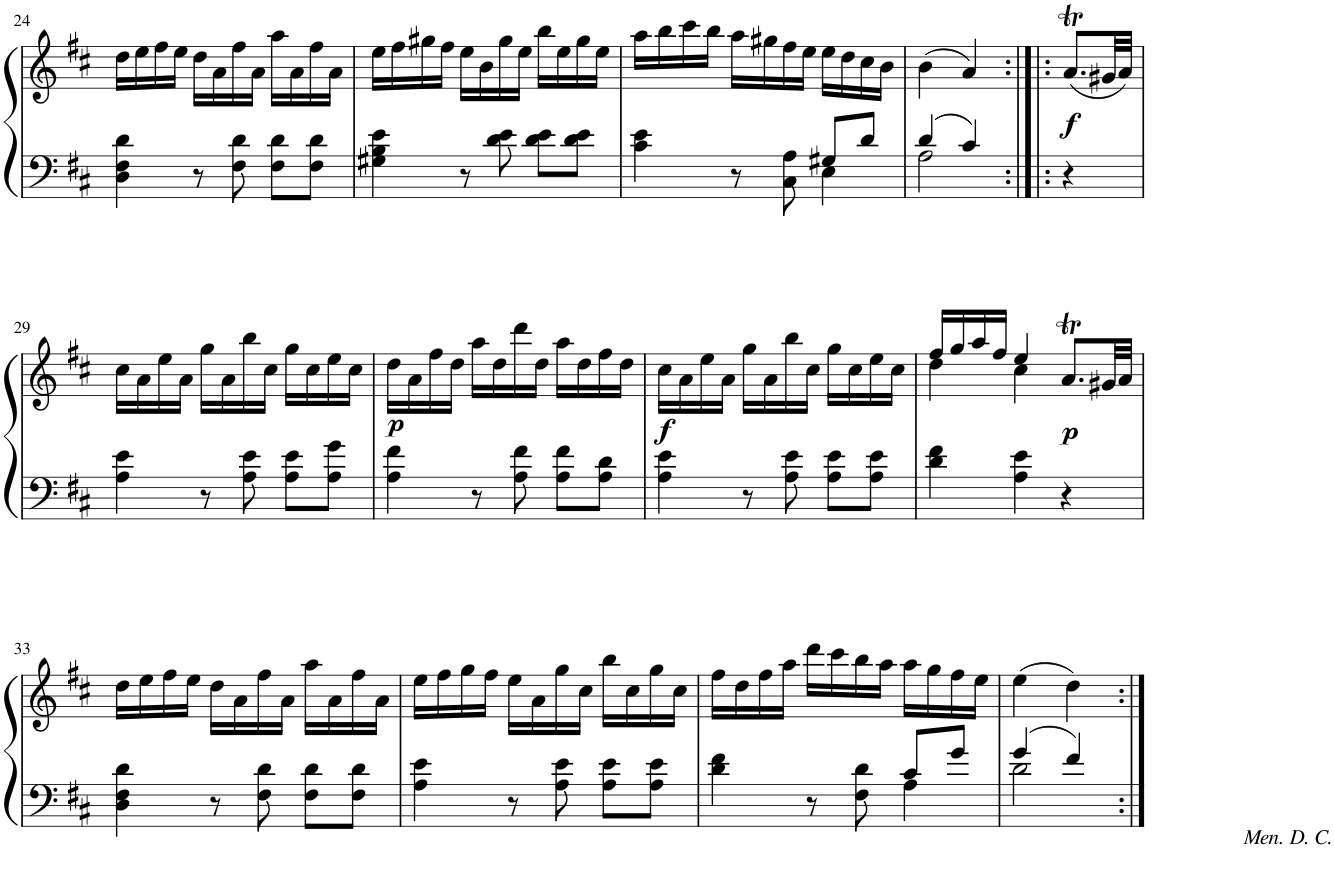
**kern	**kern	**dynam
*part1	*part1	*part1
*staff2	*staff1	*staff1/2
*I"Piano	*	*
*I'Pno.	*	*
!!LO:PB:g=z
*clefF4	*clefG2	*
*k[f#c#]	*k[f#c#]	*
*M3/4	*M3/4	*
=24	=24	=24
4D\ 4F#\ 4d\	16dd\LL	.
.	16ee\	.
.	16ff#\	.
.	16ee\JJ	.
8r	16dd\LL	.
.	16a\	.
8F#\ 8d\	16ff#\	.
.	16a\JJ	.
8F#\ 8d\L	16aa\LL	.
.	16a\	.
8F#\ 8d\J	16ff#\	.
.	16a\JJ	.
=25	=25	=25
4G#X\ 4B\ 4e\	16ee\LL	.
.	16ff#\	.
.	16gg#X\	.
.	16ff#\JJ	.
8r	16ee\LL	.
.	16b\	.
8d\ 8e\	16gg#\	.
.	16ee\JJ	.
8d\ 8e\L	16bb\LL	.
.	16ee\	.
8d\ 8e\J	16gg#\	.
.	16ee\JJ	.
=26	=26	=26
*^	*	*
4c#\ 4e\	2ryy	16aa\LL	.
.	.	16bb\	.
.	.	16ccc#\	.
.	.	16bb\JJ	.
8r	.	16aa\LL	.
.	.	16gg#X\	.
8C#\ 8A\	.	16ff#\	.
.	.	16ee\JJ	.
8G#X/L	4E\	16ee\LL	.
.	.	16dd\	.
8d/J	.	16cc#\	.
.	.	16b\JJ	.
=27	=27	=27	=27
4d/	2A\	(4b\	.
4c#/	.	4a/)	.
*v	*v	*	*
=28:|!|:	=28:|!|:	=28:|!|:
!	!	!LO:DY:b
4r	(8.aT/L	f
.	32g#X/LL	.
.	32a/JJJ)	.
!!LO:LB:g=z
=29	=29	=29
4A\ 4e\	16cc#\LL	.
.	16a\	.
.	16ee\	.
.	16a\JJ	.
8r	16gg\LL	.
.	16a\	.
8A\ 8e\	16bb\	.
.	16cc#\JJ	.
8A\ 8e\L	16gg\LL	.
.	16cc#\	.
8A\ 8g\J	16ee\	.
.	16cc#\JJ	.
=30	=30	=30
!	!	!LO:DY:b
4A\ 4f#\	16dd\LL	p
.	16a\	.
.	16ff#\	.
.	16dd\JJ	.
8r	16aa\LL	.
.	16dd\	.
8A\ 8f#\	16ddd\	.
.	16dd\JJ	.
8A\ 8f#\L	16aa\LL	.
.	16dd\	.
8A\ 8d\J	16ff#\	.
.	16dd\JJ	.
=31	=31	=31
!	!	!LO:DY:b
4A\ 4e\	16cc#\LL	f
.	16a\	.
.	16ee\	.
.	16a\JJ	.
8r	16gg\LL	.
.	16a\	.
8A\ 8e\	16bb\	.
.	16cc#\JJ	.
8A\ 8e\L	16gg\LL	.
.	16cc#\	.
8A\ 8e\J	16ee\	.
.	16cc#\JJ	.
=32	=32	=32
*	*^	*
4d\ 4f#\	16ff#/LL	4dd\	.
.	16gg/	.	.
.	16aa/	.	.
.	16ff#/JJ	.	.
4A\ 4e\	4ee/	4cc#\	.
!	!	!	!LO:DY:b
4r	8.aT/L	4ryy	p
.	32g#X/LL	.	.
.	32a/JJJ	.	.
*	*v	*v	*
!!LO:LB:g=z
=33	=33	=33
4D\ 4F#\ 4d\	16dd\LL	.
.	16ee\	.
.	16ff#\	.
.	16ee\JJ	.
8r	16dd\LL	.
.	16a\	.
8F#\ 8d\	16ff#\	.
.	16a\JJ	.
8F#\ 8d\L	16aa\LL	.
.	16a\	.
8F#\ 8d\J	16ff#\	.
.	16a\JJ	.
=34	=34	=34
4A\ 4e\	16ee\LL	.
.	16ff#\	.
.	16gg\	.
.	16ff#\JJ	.
8r	16ee\LL	.
.	16a\	.
8A\ 8e\	16gg\	.
.	16cc#\JJ	.
8A\ 8e\L	16bb\LL	.
.	16cc#\	.
8A\ 8e\J	16gg\	.
.	16cc#\JJ	.
=35	=35	=35
*^	*	*
4d\ 4f#\	2ryy	16ff#\LL	.
.	.	16dd\	.
.	.	16ff#\	.
.	.	16aa\JJ	.
8r	.	16ddd\LL	.
.	.	16ccc#\	.
8F#\ 8d\	.	16bb\	.
.	.	16aa\JJ	.
8c#/L	4A\	16aa\LL	.
.	.	16gg\	.
8g/J	.	16ff#\	.
.	.	16ee\JJ	.
=36	=36	=36	=36
!	!	!LO:TX:b:i:t=Men. D. C.	!
4g/	2d\	(4ee\	.
4f#/	.	4dd\)	.
*v	*v	*	*
=:|!	=:|!	=:|!
*-	*-	*-
